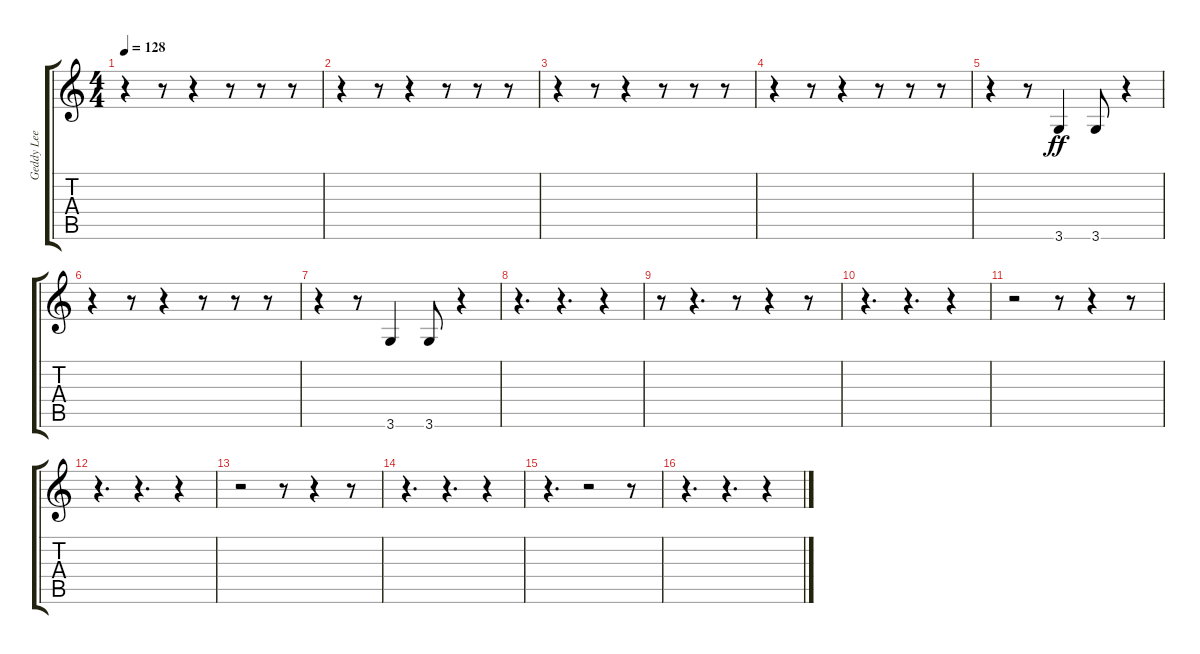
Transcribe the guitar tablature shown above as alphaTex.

\track ("Geddy Lee" "Geddy Lee") {instrument slapbass2}
\staff {score tabs}
\tuning (E4 B3 G3 D3 A2 E2) {hide}
\ts (4 4)
\tempo 128
\clef g2
\ks c
r.4{dy ff} r.8 r.4 r.8 r.8 r.8 |
r.4 r.8 r.4 r.8 r.8 r.8 |
r.4 r.8 r.4 r.8 r.8 r.8 |
r.4 r.8 r.4 r.8 r.8 r.8 |
r.4 r.8 3.6.4 3.6.8 r.4 |
r.4 r.8 r.4 r.8 r.8 r.8 |
r.4 r.8 3.6.4 3.6.8 r.4 |
r.4{d} r.4{d} r.4 |
r.8 r.4{d} r.8 r.4 r.8 |
r.4{d} r.4{d} r.4 |
r.2 r.8 r.4 r.8 |
r.4{d} r.4{d} r.4 |
r.2 r.8 r.4 r.8 |
r.4{d} r.4{d} r.4 |
r.4{d} r.2 r.8 |
r.4{d} r.4{d} r.4
